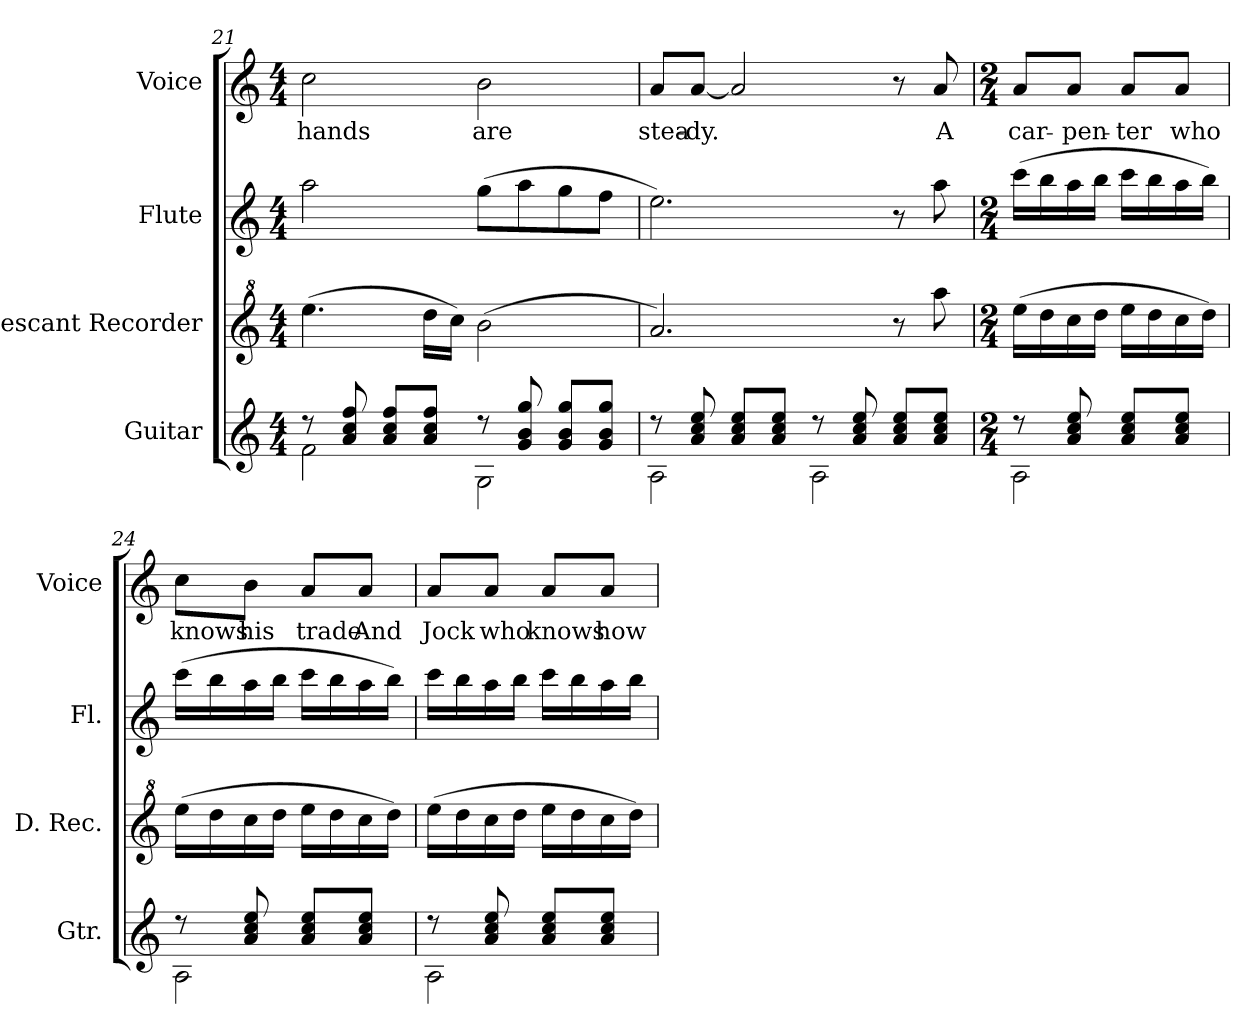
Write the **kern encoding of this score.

**kern	**kern	**kern	**kern	**text
*part4	*part3	*part2	*part1	*part1
*staff4	*staff3	*staff2	*staff1	*staff1
*I"Guitar	*I"Descant Recorder	*I"Flute	*I"Voice	*
*I'Gtr.	*I'D. Rec.	*I'Fl.	*I'Voice	*
*clefG2	*clefG^2	*clefG2	*clefG2	*
*ITrd7c12	*ITrd-7c-12	*	*	*
*k[]	*k[]	*k[]	*k[]	*
*C:	*C:	*C:	*C:	*
*M4/4	*M4/4	*M4/4	*M4/4	*
=21	=21	=21	=21	=21
*^	*	*	*	*
!	!	!	!	!	!LO:LY:b:color=#000000
8r	2Fi\	(4.eeeei\	2aai\	2cci\	hands
8Ai/ 8ci 8fi	.	.	.	.	.
8Ai/ 8ci 8fiL	.	.	.	.	.
8Ai/ 8ci 8fiJ	.	16ddddi\LL	.	.	.
.	.	16cccci\JJ)	.	.	.
!	!	!	!	!	!LO:LY:b:color=#000000
8r	2GGi\	(2bbbi\	(8ggi\L	2bi\	are
8Gi/ 8Bi 8gi	.	.	8aai\	.	.
8Gi/ 8Bi 8giL	.	.	8ggi\	.	.
8Gi/ 8Bi 8giJ	.	.	8ffi\J	.	.
!!LO:LB:g=z
=22	=22	=22	=22	=22	=22
!	!	!	!	!	!LO:LY:b:color=#000000
8r	2AAi\	2.aaai/)	2.eei\)	8ai/L	stea-
!	!	!	!	!	!LO:LY:b:color=#000000
8Ai/ 8ci 8ei	.	.	.	[8ai/J	-dy.
8Ai/ 8ci 8eiL	.	.	.	2ai/]	.
8Ai/ 8ci 8eiJ	.	.	.	.	.
8r	2AAi\	.	.	.	.
8Ai/ 8ci 8ei	.	.	.	.	.
8Ai/ 8ci 8eiL	.	8r	8r	8r	.
!	!	!	!	!	!LO:LY:b:color=#000000
8Ai/ 8ci 8eiJ	.	8aaaai\	8aai\	8ai/	A
=23	=23	=23	=23	=23	=23
*M2/4	*	*M2/4	*M2/4	*M2/4	*
!	!	!	!	!	!LO:LY:b:color=#000000
8r	2AAi\	(16eeeei\LL	(16ccci\LL	8ai/L	car-
.	.	16ddddi\	16bbi\	.	.
!	!	!	!	!	!LO:LY:b:color=#000000
8Ai/ 8ci 8ei	.	16cccci\	16aai\	8ai/J	-pen-
.	.	16ddddi\JJ	16bbi\JJ	.	.
!	!	!	!	!	!LO:LY:b:color=#000000
8Ai/ 8ci 8eiL	.	16eeeei\LL	16ccci\LL	8ai/L	-ter
.	.	16ddddi\	16bbi\	.	.
!	!	!	!	!	!LO:LY:b:color=#000000
8Ai/ 8ci 8eiJ	.	16cccci\	16aai\	8ai/J	who
.	.	16ddddi\JJ)	16bbi\JJ)	.	.
=24	=24	=24	=24	=24	=24
!	!	!	!	!	!LO:LY:b:color=#000000
8r	2AAi\	(16eeeei\LL	(16ccci\LL	8cci\L	knows
.	.	16ddddi\	16bbi\	.	.
!	!	!	!	!	!LO:LY:b:color=#000000
8Ai/ 8ci 8ei	.	16cccci\	16aai\	8bi\J	his
.	.	16ddddi\JJ	16bbi\JJ	.	.
!	!	!	!	!	!LO:LY:b:color=#000000
8Ai/ 8ci 8eiL	.	16eeeei\LL	16ccci\LL	8ai/L	trade
.	.	16ddddi\	16bbi\	.	.
!	!	!	!	!	!LO:LY:b:color=#000000
8Ai/ 8ci 8eiJ	.	16cccci\	16aai\	8ai/J	And
.	.	16ddddi\JJ)	16bbi\JJ)	.	.
!!LO:LB:g=z
=25	=25	=25	=25	=25	=25
!	!	!	!	!	!LO:LY:b:color=#000000
8r	2AAi\	(16eeeei\LL	16ccci\LL	8ai/L	Jock
.	.	16ddddi\	16bbi\	.	.
!	!	!	!	!	!LO:LY:b:color=#000000
8Ai/ 8ci 8ei	.	16cccci\	16aai\	8ai/J	who
.	.	16ddddi\JJ	16bbi\JJ	.	.
!	!	!	!	!	!LO:LY:b:color=#000000
8Ai/ 8ci 8eiL	.	16eeeei\LL	16ccci\LL	8ai/L	knows
.	.	16ddddi\	16bbi\	.	.
!	!	!	!	!	!LO:LY:b:color=#000000
8Ai/ 8ci 8eiJ	.	16cccci\	16aai\	8ai/J	how
.	.	16ddddi\JJ)	16bbi\JJ	.	.
*v	*v	*	*	*	*
=	=	=	=	=
*-	*-	*-	*-	*-
